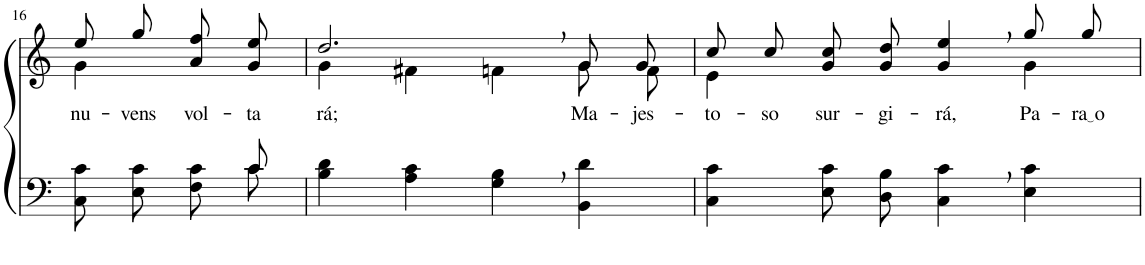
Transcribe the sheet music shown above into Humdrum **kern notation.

**kern	**kern	**text
*part2	*part1	*part1
*staff2	*staff1	*staff1
*I"Parte III e IV	*I"Parte I e II	*
!!LO:PB:g=z
*clefF4	*clefG2	*
*Trd2c3	*Trd2c3	*
*k[]	*k[]	*
*M4/4	*M4/4	*
=16	=16	=16
*^	*^	*
!	!	!	!	!LO:LY:b
4.ryy	8C\ 8c\L	8ee/L	4g\	nu-
!	!	!	!	!LO:LY:b
.	8E\ 8c\J	8gg/J	.	-vens
!	!	!	!	!LO:LY:b
.	8F\ 8c\L	8a\ 8ff\L	4ryy	vol-
!	!	!	!	!LO:LY:b
8c/	8c\J	8g\ 8ee\J	.	-ta-
=17	=17	=17	=17	=17
!	!	!	!	!LO:LY:b
*v	*v	*	*	*
4B\ 4d\	2.dd,/	4g\	-rá;
4A\ 4c\	.	4f#X\	.
4G\, 4B\,	.	4fn\	.
!	!	!	!LO:LY:b
4BB\ 4d\	8g/L	8g\L	Ma-
!	!	!	!LO:LY:b
.	8g/J	8f\J	-jes-
=18	=18	=18	=18
!	!	!	!LO:LY:b
4C\ 4c\	8cc/L	4e\	-to-
!	!	!	!LO:LY:b
.	8cc/J	.	-so
!	!	!	!LO:LY:b
8E\ 8c\L	8g\ 8cc\L	2ryy	sur-
!	!	!	!LO:LY:b
8D\ 8B\J	8g\ 8dd\J	.	-gi-
!	!	!	!LO:LY:b
4C\, 4c\,	4g/, 4ee/,	.	-rá,
!	!	!	!LO:LY:b
4E\ 4c\	8gg/L	4g\	Pa-
!	!	!	!LO:LY:b
.	8gg/J	.	ra o
*	*v	*v	*
=	=	=
*-	*-	*-
